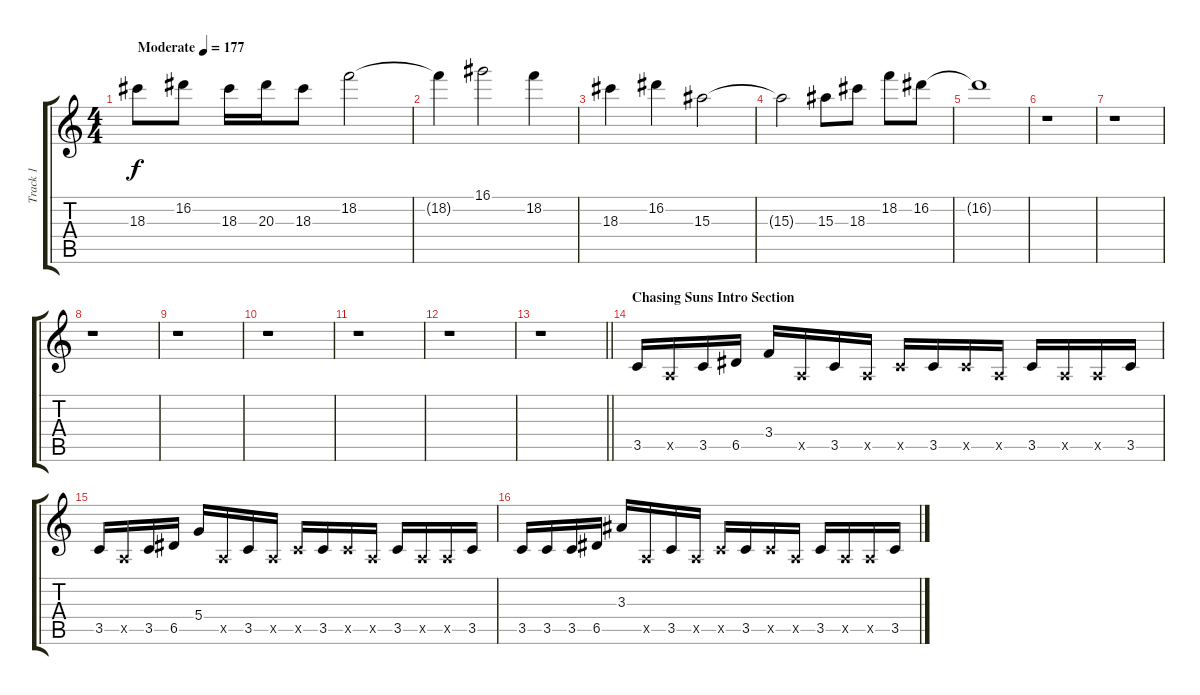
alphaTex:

\track ("Track 1" "Track 1") {instrument electricguitarjazz}
\staff {score tabs}
\tuning (E4 B3 G3 D3 A2 E2) {hide}
\ts (4 4)
\tempo (177 "Moderate")
\clef g2
\ks c
18.3.8{dy f instrument electricguitarjazz} 16.2.8 18.3.16 20.3.16 18.3.8 18.2.2 |
18.2{t}.4 16.1.2 18.2.4 |
18.3.4 16.2.4 15.3.2 |
15.3{t}.2 15.3.8 18.3.8 18.2.8 16.2.8 |
16.2{t}.1 |
r.1 |
r.1 |
r.1 |
r.1 |
r.1 |
r.1 |
r.1 |
\barLineRight lightlight
r.1 |
\section ("" "Chasing Suns Intro Section")
3.5.16{volume 14 instrument distortionguitar} 0.5{x}.16 3.5.16 6.5.16 3.4.16 0.5{x}.16 3.5.16 0.5{x}.16 3.5{x}.16 3.5.16 3.5{x}.16 0.5{x}.16 3.5.16 0.5{x}.16 0.5{x}.16 3.5.16 |
3.5.16 0.5{x}.16 3.5.16 6.5.16 5.4.16 0.5{x}.16 3.5.16 0.5{x}.16 3.5{x}.16 3.5.16 3.5{x}.16 0.5{x}.16 3.5.16 0.5{x}.16 0.5{x}.16 3.5.16 |
3.5.16 3.5.16 3.5.16 6.5.16 3.3.16 0.5{x}.16 3.5.16 0.5{x}.16 3.5{x}.16 3.5.16 3.5{x}.16 0.5{x}.16 3.5.16 0.5{x}.16 0.5{x}.16 3.5.16
